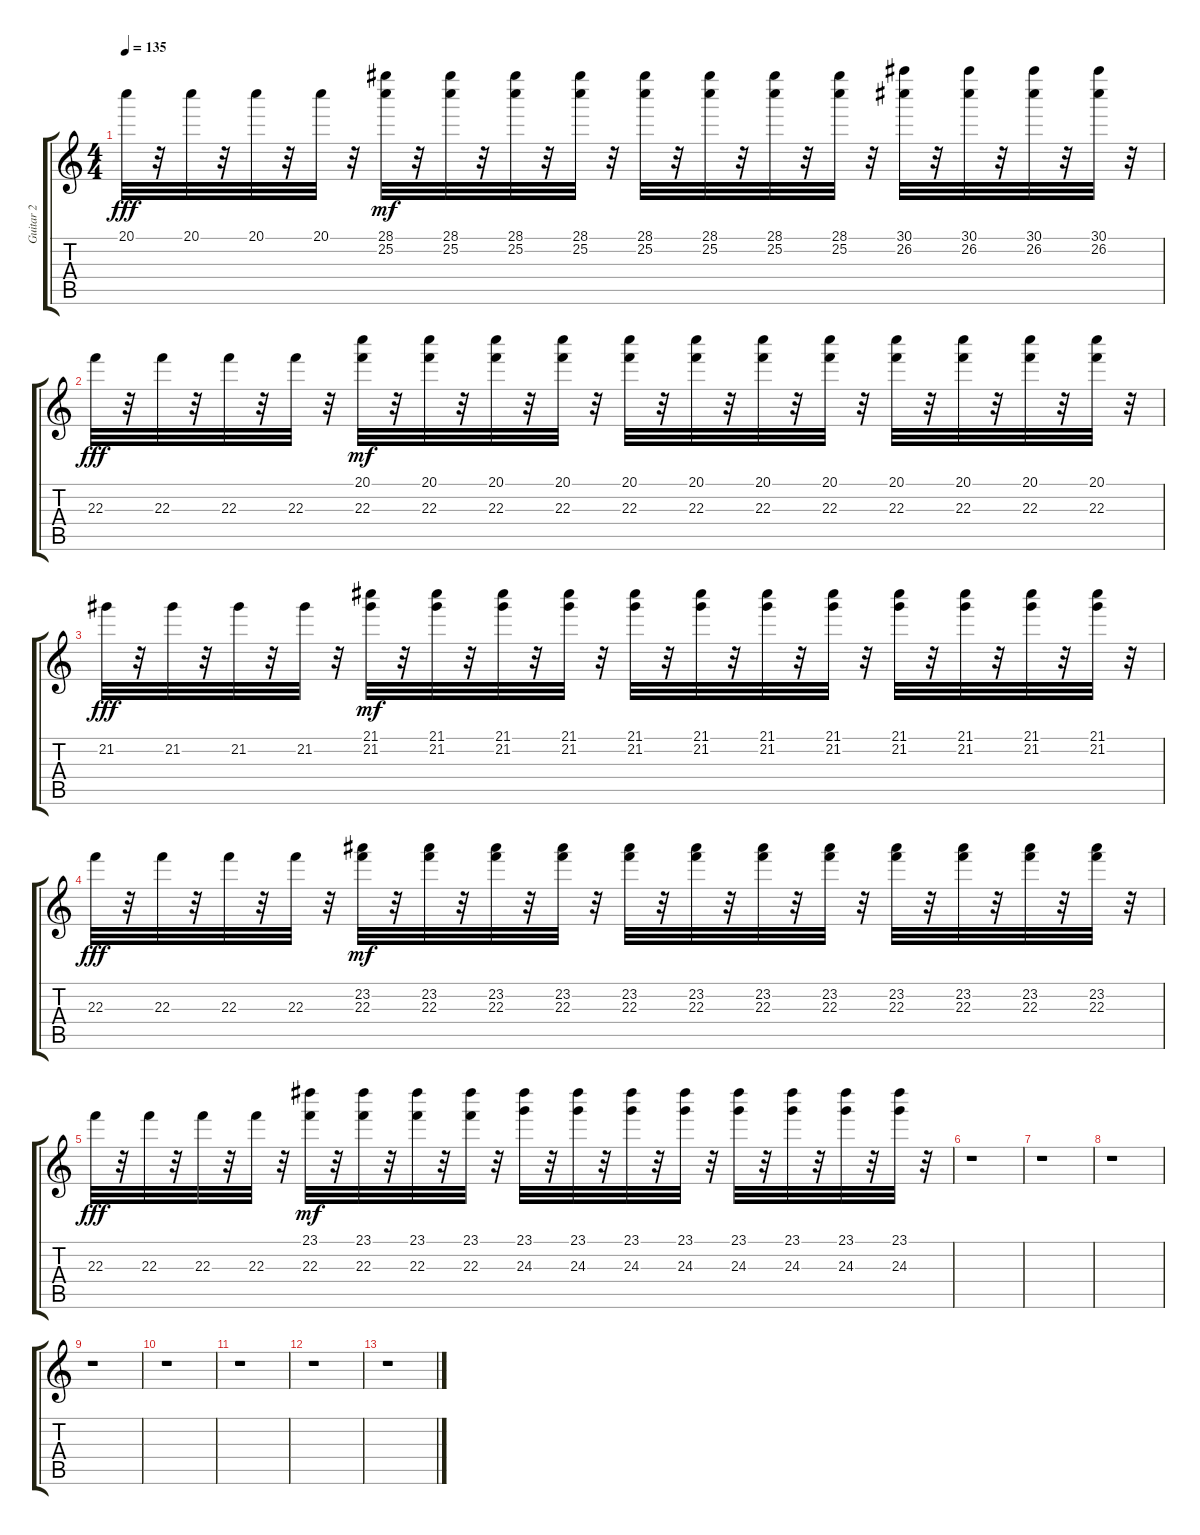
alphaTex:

\track ("Guitar 2" "Guitar 2") {instrument overdrivenguitar}
\staff {score tabs}
\tuning (E4 B3 G3 D3 A2 E2) {hide}
\ts (4 4)
\tempo 135
\clef g2
\ks c
20.1.32{dy fff} r.32 20.1.32 r.32 20.1.32 r.32 20.1.32 r.32 (28.1 25.2).32{dy mf} r.32 (28.1 25.2).32 r.32 (28.1 25.2).32 r.32 (28.1 25.2).32 r.32 (28.1 25.2).32 r.32 (28.1 25.2).32 r.32 (28.1 25.2).32 r.32 (28.1 25.2).32 r.32 (30.1 26.2).32 r.32 (30.1 26.2).32 r.32 (30.1 26.2).32 r.32 (30.1 26.2).32 r.32 |
22.3.32{dy fff} r.32 22.3.32 r.32 22.3.32 r.32 22.3.32 r.32 (20.1 22.3).32{dy mf} r.32 (20.1 22.3).32 r.32 (20.1 22.3).32 r.32 (20.1 22.3).32 r.32 (20.1 22.3).32 r.32 (20.1 22.3).32 r.32 (20.1 22.3).32 r.32 (20.1 22.3).32 r.32 (20.1 22.3).32 r.32 (20.1 22.3).32 r.32 (20.1 22.3).32 r.32 (20.1 22.3).32 r.32 |
21.2.32{dy fff} r.32 21.2.32 r.32 21.2.32 r.32 21.2.32 r.32 (21.1 21.2).32{dy mf} r.32 (21.1 21.2).32 r.32 (21.1 21.2).32 r.32 (21.1 21.2).32 r.32 (21.1 21.2).32 r.32 (21.1 21.2).32 r.32 (21.1 21.2).32 r.32 (21.1 21.2).32 r.32 (21.1 21.2).32 r.32 (21.1 21.2).32 r.32 (21.1 21.2).32 r.32 (21.1 21.2).32 r.32 |
22.3.32{dy fff} r.32 22.3.32 r.32 22.3.32 r.32 22.3.32 r.32 (23.2 22.3).32{dy mf} r.32 (23.2 22.3).32 r.32 (23.2 22.3).32 r.32 (23.2 22.3).32 r.32 (23.2 22.3).32 r.32 (23.2 22.3).32 r.32 (23.2 22.3).32 r.32 (23.2 22.3).32 r.32 (23.2 22.3).32 r.32 (23.2 22.3).32 r.32 (23.2 22.3).32 r.32 (23.2 22.3).32 r.32 |
22.3.32{dy fff} r.32 22.3.32 r.32 22.3.32 r.32 22.3.32 r.32 (23.1 22.3).32{dy mf} r.32 (23.1 22.3).32 r.32 (23.1 22.3).32 r.32 (23.1 22.3).32 r.32 (23.1 24.3).32 r.32 (23.1 24.3).32 r.32 (23.1 24.3).32 r.32 (23.1 24.3).32 r.32 (23.1 24.3).32 r.32 (23.1 24.3).32 r.32 (23.1 24.3).32 r.32 (23.1 24.3).32 r.32 |
r.1 |
r.1 |
r.1 |
r.1 |
r.1 |
r.1 |
r.1 |
r.1
